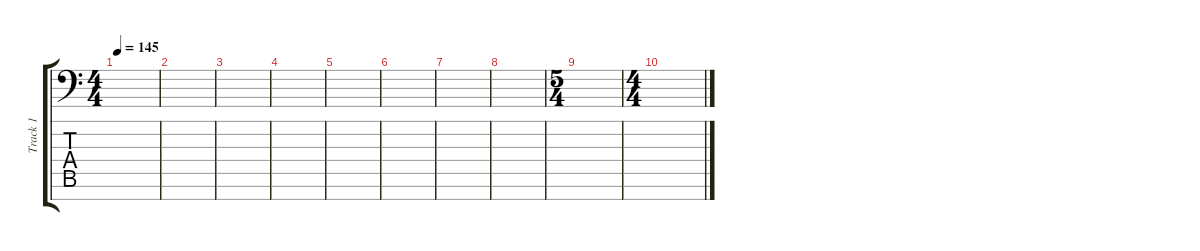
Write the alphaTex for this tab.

\track ("Track 1" "Track 1") {instrument overdrivenguitar}
\staff {score tabs}
\tuning (E4 B3 G3 D3 A2 E2 C-1) {hide}
\ts (4 4)
\tempo 145
\clef f4
\ks c
|
|
|
|
|
|
|
|
\ts (5 4)
|
\ts (4 4)
